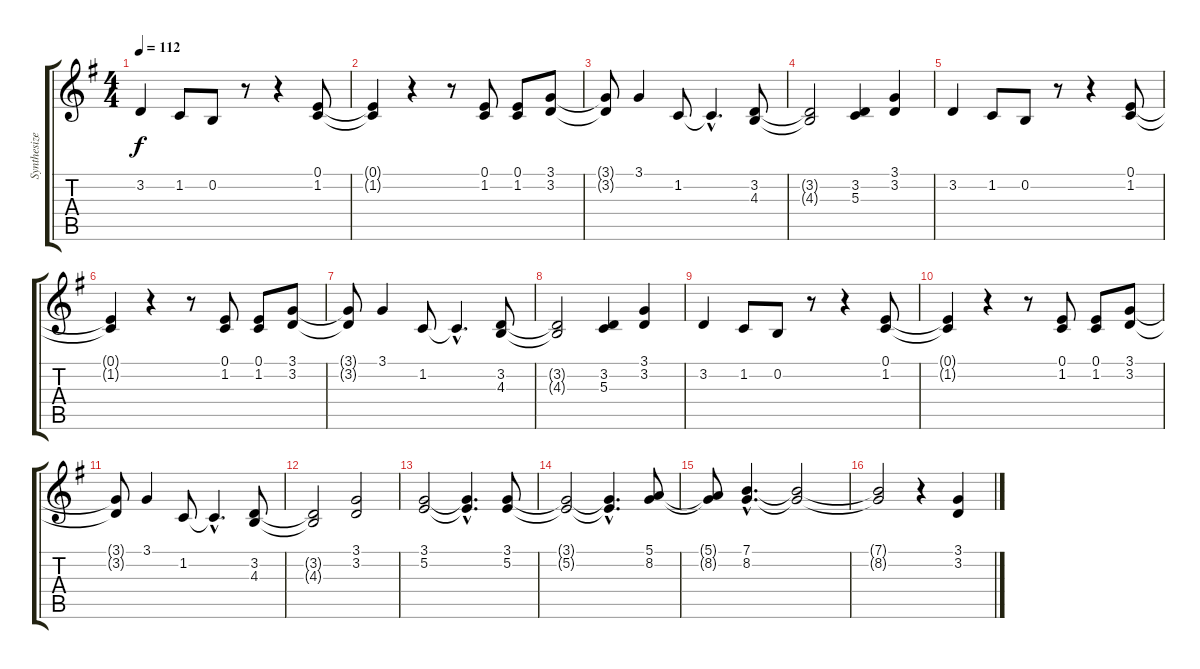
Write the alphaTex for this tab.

\track ("Synthesizer" "Synthesize") {instrument pad3polysynth}
\staff {score tabs}
\tuning (E4 B3 G3 D3 A2 E2) {hide}
\ts (4 4)
\tempo 112
\clef g2
\ks g
3.2.4{dy f} 1.2.8 0.2.8 r.8 r.4 (0.1 1.2).8 |
(0.1{t} 1.2{t}).4 r.4 r.8 (0.1 1.2).8 (0.1 1.2).8 (3.1 3.2).8 |
(3.1{t} 3.2{t}).8 3.1.4 1.2.8 1.2{hac t}.4{d} (3.2 4.3).8 |
(3.2{t} 4.3{t}).2 (3.2 5.3).4 (3.1 3.2).4 |
3.2.4 1.2.8 0.2.8 r.8 r.4 (0.1 1.2).8 |
(0.1{t} 1.2{t}).4 r.4 r.8 (0.1 1.2).8 (0.1 1.2).8 (3.1 3.2).8 |
(3.1{t} 3.2{t}).8 3.1.4 1.2.8 1.2{hac t}.4{d} (3.2 4.3).8 |
(3.2{t} 4.3{t}).2 (3.2 5.3).4 (3.1 3.2).4 |
3.2.4 1.2.8 0.2.8 r.8 r.4 (0.1 1.2).8 |
(0.1{t} 1.2{t}).4 r.4 r.8 (0.1 1.2).8 (0.1 1.2).8 (3.1 3.2).8 |
(3.1{t} 3.2{t}).8 3.1.4 1.2.8 1.2{hac t}.4{d} (3.2 4.3).8 |
(3.2{t} 4.3{t}).2 (3.1 3.2).2 |
(3.1 5.2).2 (3.1{hac t} 5.2{hac t}).4{d} (3.1 5.2).8 |
(3.1{t} 5.2{t}).2 (3.1{hac t} 5.2{hac t}).4{d} (5.1 8.2).8 |
(5.1{t} 8.2{t}).8 (7.1{hac} 8.2{hac}).4{d} (7.1{t} 8.2{t}).2 |
(7.1{t} 8.2{t}).2 r.4 (3.1 3.2).4
